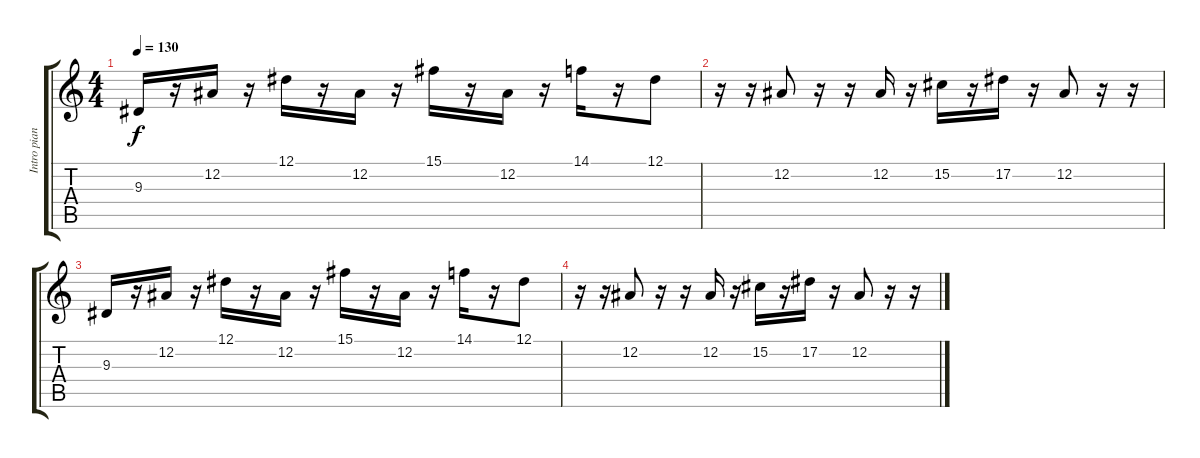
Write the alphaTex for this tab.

\track ("Intro piano" "Intro pian") {instrument brightacousticpiano}
\staff {score tabs}
\tuning (Eb4 Bb3 Gb3 Db3 Ab2 Eb2) {hide}
\ts (4 4)
\tempo 130
\clef g2
\ks c
9.3.16{dy f} r.16 12.2.16 r.16 12.1.16 r.16 12.2.16 r.16 15.1.16 r.16 12.2.16 r.16 14.1.16 r.16 12.1.8 |
r.16 r.16 12.2.8 r.16 r.16 12.2.16 r.16 15.2.16 r.16 17.2.16 r.16 12.2.8 r.16 r.16 |
9.3.16 r.16 12.2.16 r.16 12.1.16 r.16 12.2.16 r.16 15.1.16 r.16 12.2.16 r.16 14.1.16 r.16 12.1.8 |
r.16 r.16 12.2.8 r.16 r.16 12.2.16 r.16 15.2.16 r.16 17.2.16 r.16 12.2.8 r.16 r.16
